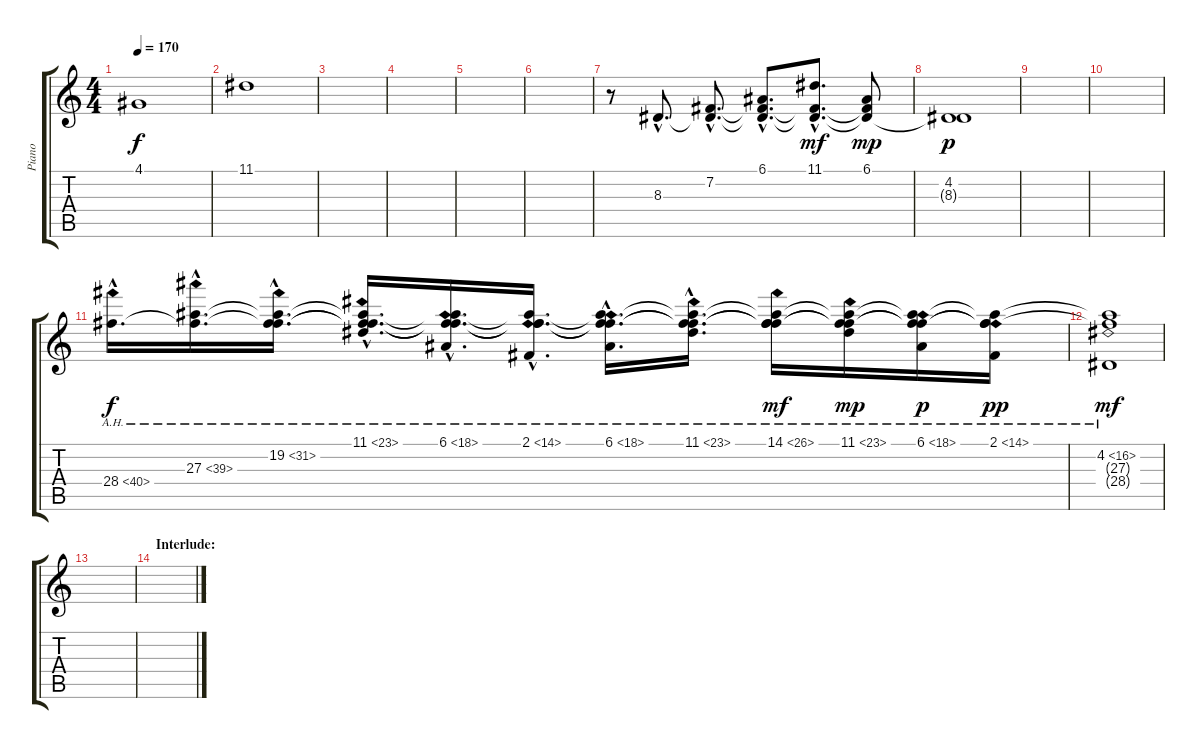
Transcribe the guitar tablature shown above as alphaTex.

\track ("Piano" "Piano") {instrument brightacousticpiano}
\staff {score tabs}
\tuning (E4 B3 G3 D3 A2 E2) {hide}
\ts (4 4)
\tempo 170
\clef g2
\ks c
4.1.1{dy f} |
11.1.1 |
|
|
|
|
r.8 8.3{hac}.8{d} (7.2{hac} 8.3{hac t}).8{d} (6.1{hac} 7.2{hac t} 8.3{hac t}).8{d} (11.1{hac} 7.2{hac t} 8.3{hac t}).8{d dy mf} (6.1 7.2{t} 8.3{t}).8{dy mp} |
(4.2 8.3{t}).1{dy p} |
|
|
28.4{ah 12 hac}.16{d dy f volume 11} (27.3{ah 12 hac} 28.4{hac t}).16{d} (19.2{ah 12 hac} 27.3{hac t} 28.4{hac t}).16{d} (11.1{ah 12 hac} 19.2{hac t} 27.3{hac t} 28.4{hac t}).16{d} (6.1{ah 12 hac} 19.2{hac t} 27.3{hac t} 28.4{hac t}).16{d} (2.1{ah 12 hac} 19.2{hac t} 27.3{hac t} 28.4{hac t}).16{d} (6.1{ah 12 hac} 19.2{hac t} 27.3{hac t} 28.4{hac t}).16{d} (11.1{ah 12 hac} 19.2{hac t} 27.3{hac t} 28.4{hac t}).16{d} (14.1{ah 12} 19.2{t} 27.3{t} 28.4{t}).16{dy mf} (11.1{ah 12} 19.2{t} 27.3{t} 28.4{t}).16{dy mp} (6.1{ah 12} 19.2{t} 27.3{t} 28.4{t}).16{dy p} (2.1{ah 12} 19.2{t} 27.3{t} 28.4{t}).16{dy pp} |
(4.2{ah 12} 27.3{t} 28.4{t}).1{dy mf} |
|
\section ("" "Interlude:")
